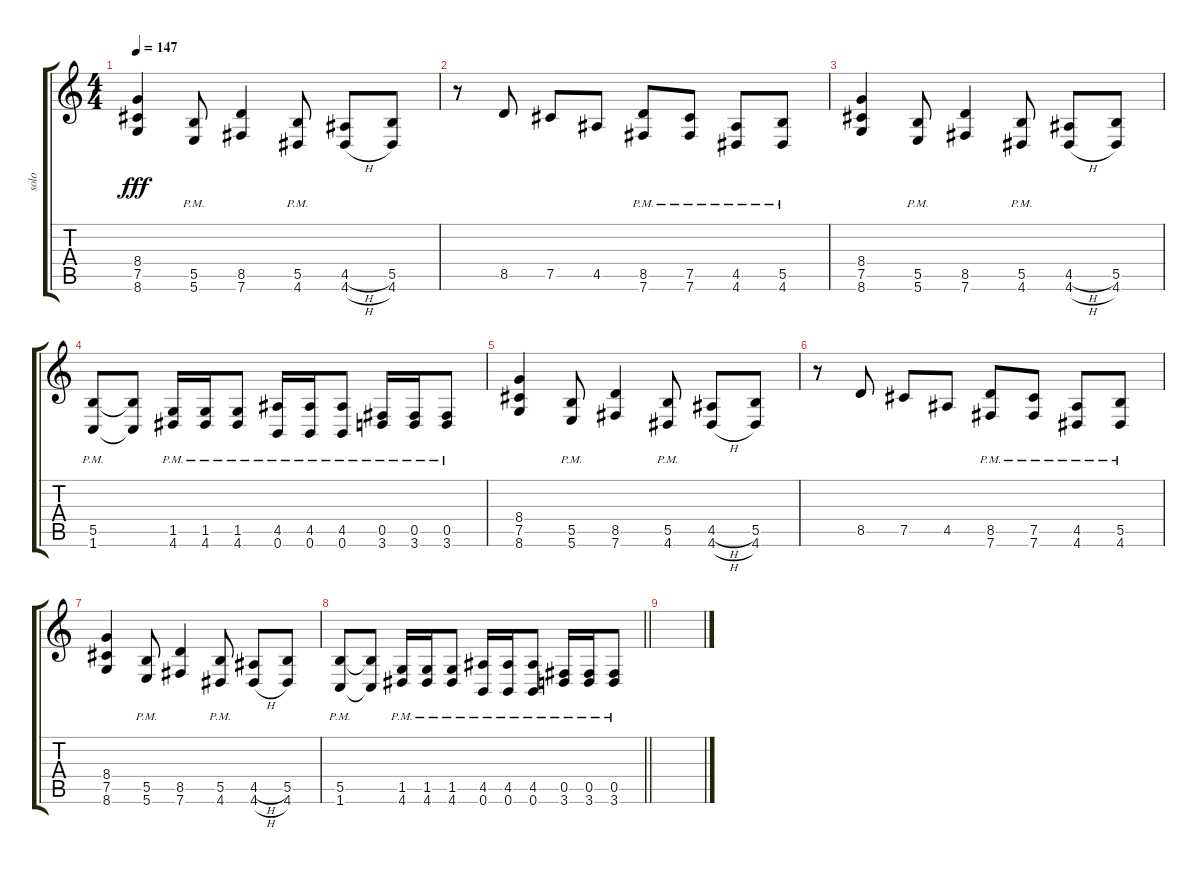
\track ("solo" "solo") {instrument distortionguitar}
\staff {score tabs}
\tuning (Db4 Ab3 E3 B2 Gb2 B1) {hide}
\ts (4 4)
\section ("" "")
\tempo 147
\clef g2
\ks c
(8.4 7.5 8.6).4{dy fff} (5.5{pm} 5.6{pm}).8 (8.5 7.6).4 (5.5{pm} 4.6{pm}).8 (4.5{h} 4.6{h}).8 (5.5 4.6).8 |
r.8 8.5.8 7.5.8 4.5.8 (8.5{pm} 7.6{pm}).8 (7.5{pm} 7.6{pm}).8 (4.5{pm} 4.6{pm}).8 (5.5{pm} 4.6{pm}).8 |
(8.4 7.5 8.6).4 (5.5{pm} 5.6{pm}).8 (8.5 7.6).4 (5.5{pm} 4.6{pm}).8 (4.5{h} 4.6{h}).8 (5.5 4.6).8 |
(5.5{pm} 1.6{pm}).8 (5.5{t} 1.6{t}).8 (1.5{pm} 4.6{pm}).16 (1.5{pm} 4.6{pm}).16 (1.5{pm} 4.6{pm}).8 (4.5{pm} 0.6{pm}).16 (4.5{pm} 0.6{pm}).16 (4.5{pm} 0.6{pm}).8 (0.5{pm} 3.6{pm}).16 (0.5{pm} 3.6{pm}).16 (0.5{pm} 3.6{pm}).8 |
(8.4 7.5 8.6).4 (5.5{pm} 5.6{pm}).8 (8.5 7.6).4 (5.5{pm} 4.6{pm}).8 (4.5{h} 4.6{h}).8 (5.5 4.6).8 |
r.8 8.5.8 7.5.8 4.5.8 (8.5{pm} 7.6{pm}).8 (7.5{pm} 7.6{pm}).8 (4.5{pm} 4.6{pm}).8 (5.5{pm} 4.6{pm}).8 |
(8.4 7.5 8.6).4 (5.5{pm} 5.6{pm}).8 (8.5 7.6).4 (5.5{pm} 4.6{pm}).8 (4.5{h} 4.6{h}).8 (5.5 4.6).8 |
\barLineRight lightlight
(5.5{pm} 1.6{pm}).8 (5.5{t} 1.6{t}).8 (1.5{pm} 4.6{pm}).16 (1.5{pm} 4.6{pm}).16 (1.5{pm} 4.6{pm}).8 (4.5{pm} 0.6{pm}).16 (4.5{pm} 0.6{pm}).16 (4.5{pm} 0.6{pm}).8 (0.5{pm} 3.6{pm}).16 (0.5{pm} 3.6{pm}).16 (0.5{pm} 3.6{pm}).8 |
\section ("" "")
